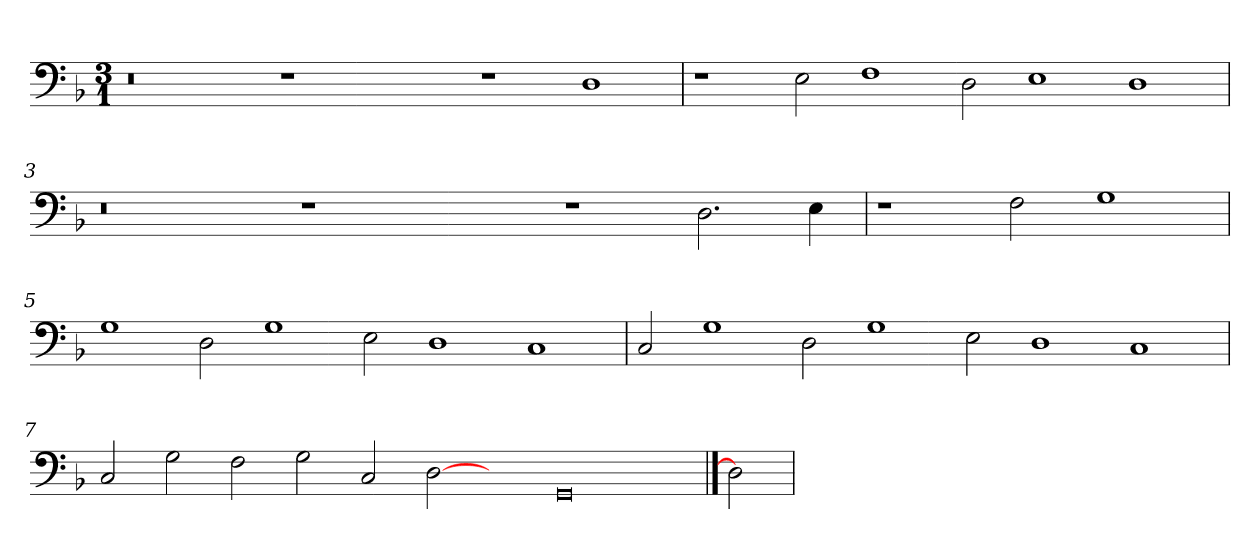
**kern
*part1
*staff1
*clefF4
*k[b-]
*M3/1
=1
0r
1r
1ryy
1r
1D
=2
1r
2E\
1F
2D\
1E
1D
=3
0r
1r
1ryy
1r
2.D\
4E\
=4
1r
2F\
1G
=5
1G
2D\
1G
2E\
1D
1C
=6
2C/
1G
2D\
1G
2E\
1D
1C
=7
2C/
2G\
2F\
2G\
2C/
[2D
2ryy
0GG
==8
2D]
=
*-
